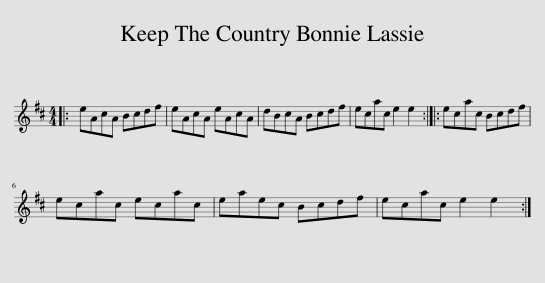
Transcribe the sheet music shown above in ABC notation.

X:1
L:1/8
M:4/4
I:linebreak $
K:D
V:1 treble
V:1
|: eAcA Bcdf | eAcA eAcA | dBcA Bcdf | ecac e2 e2 :: ecac Bcdf |$ %5
 ecac ecac | eaec Bcdf | ecac e2 e2 :| %8
